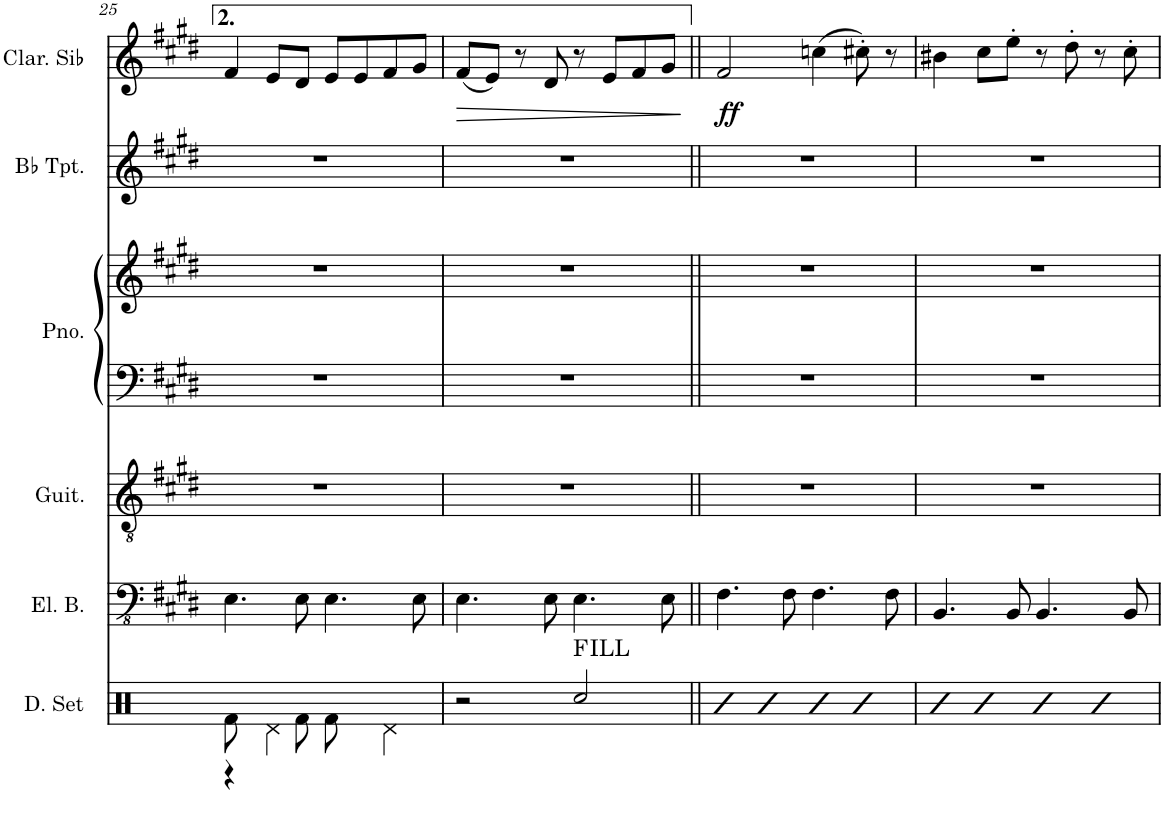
**kern	**kern	**dynam
*part2	*part1	*part1
*staff2	*staff1	*staff1
*I"Electric Bass	*I"Clarinette en Sib	*
*I'El. B.	*I'Clar. Sib	*
!!LO:PB:g=z
*clefFv4	*clefG2	*
*	*ITrd1c2	*
*k[f#c#g#d#]	*k[f#c#g#d#]	*
*M4/4	*M4/4	*
=25	=25	=25
4.EE\	4f#/	.
.	8e/L	.
8EE\	8d#/J	.
4.EE\	8e/L	.
.	8e/	.
.	8f#/	.
8EE\	8g#/J	.
=26	=26	=26
!	!	!LO:HP:b
4.EE\	(8f#/L	>
.	8e/J)	.
.	8r	.
8EE\	8d#/	.
4.EE\	8r	.
.	8e/L	.
.	8f#/	.
8EE\	8g#/J	.
.	.	]
=27||	=27||	=27||
!	!	!LO:DY:b
4.FF#\	2f#/	ff
8FF#\	.	.
4.FF#\	(4ccn\	.
.	8cc#X'\)	.
8FF#\	8r	.
=28	=28	=28
4.BBB/	4b#X\	.
.	8cc#\L	.
8BBB/	8ee'\J	.
4.BBB/	8r	.
.	8dd#'\	.
.	8r	.
8BBB/	8cc#'\	.
=	=	=
*-	*-	*-
